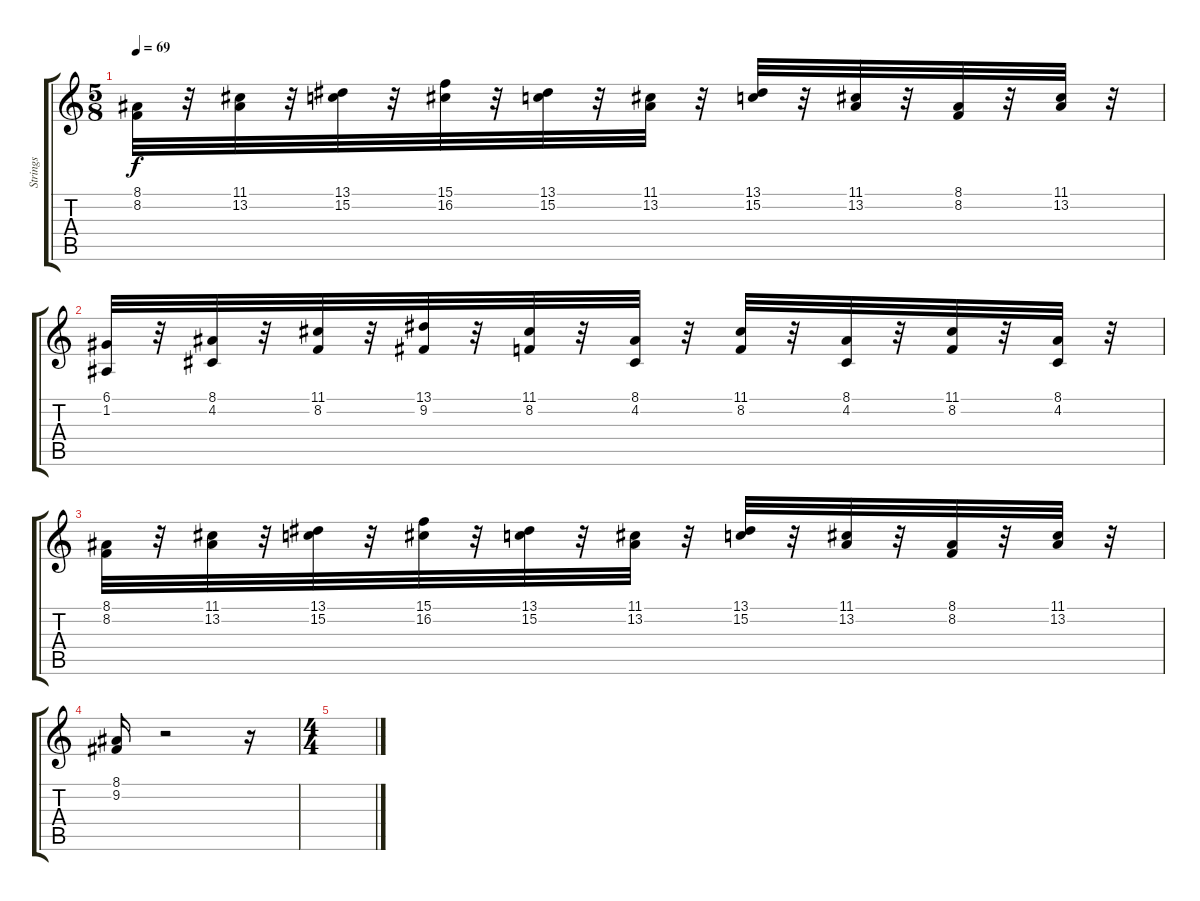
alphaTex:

\track ("Strings" "Strings") {instrument stringensemble1}
\staff {score tabs}
\tuning (D4 A3 F3 C3 G2 D2) {hide}
\ts (5 8)
\tempo 69
\clef g2
\ks c
(8.1 8.2).32{dy f} r.32 (11.1 13.2).32 r.32 (13.1 15.2).32 r.32 (15.1 16.2).32 r.32 (13.1 15.2).32 r.32 (11.1 13.2).32 r.32 (13.1 15.2).32 r.32 (11.1 13.2).32 r.32 (8.1 8.2).32 r.32 (11.1 13.2).32 r.32 |
(6.1 1.2).32 r.32 (8.1 4.2).32 r.32 (11.1 8.2).32 r.32 (13.1 9.2).32 r.32 (11.1 8.2).32 r.32 (8.1 4.2).32 r.32 (11.1 8.2).32 r.32 (8.1 4.2).32 r.32 (11.1 8.2).32 r.32 (8.1 4.2).32 r.32 |
(8.1 8.2).32 r.32 (11.1 13.2).32 r.32 (13.1 15.2).32 r.32 (15.1 16.2).32 r.32 (13.1 15.2).32 r.32 (11.1 13.2).32 r.32 (13.1 15.2).32 r.32 (11.1 13.2).32 r.32 (8.1 8.2).32 r.32 (11.1 13.2).32 r.32 |
(8.1 9.2).16 r.2 r.16 |
\ts (4 4)
